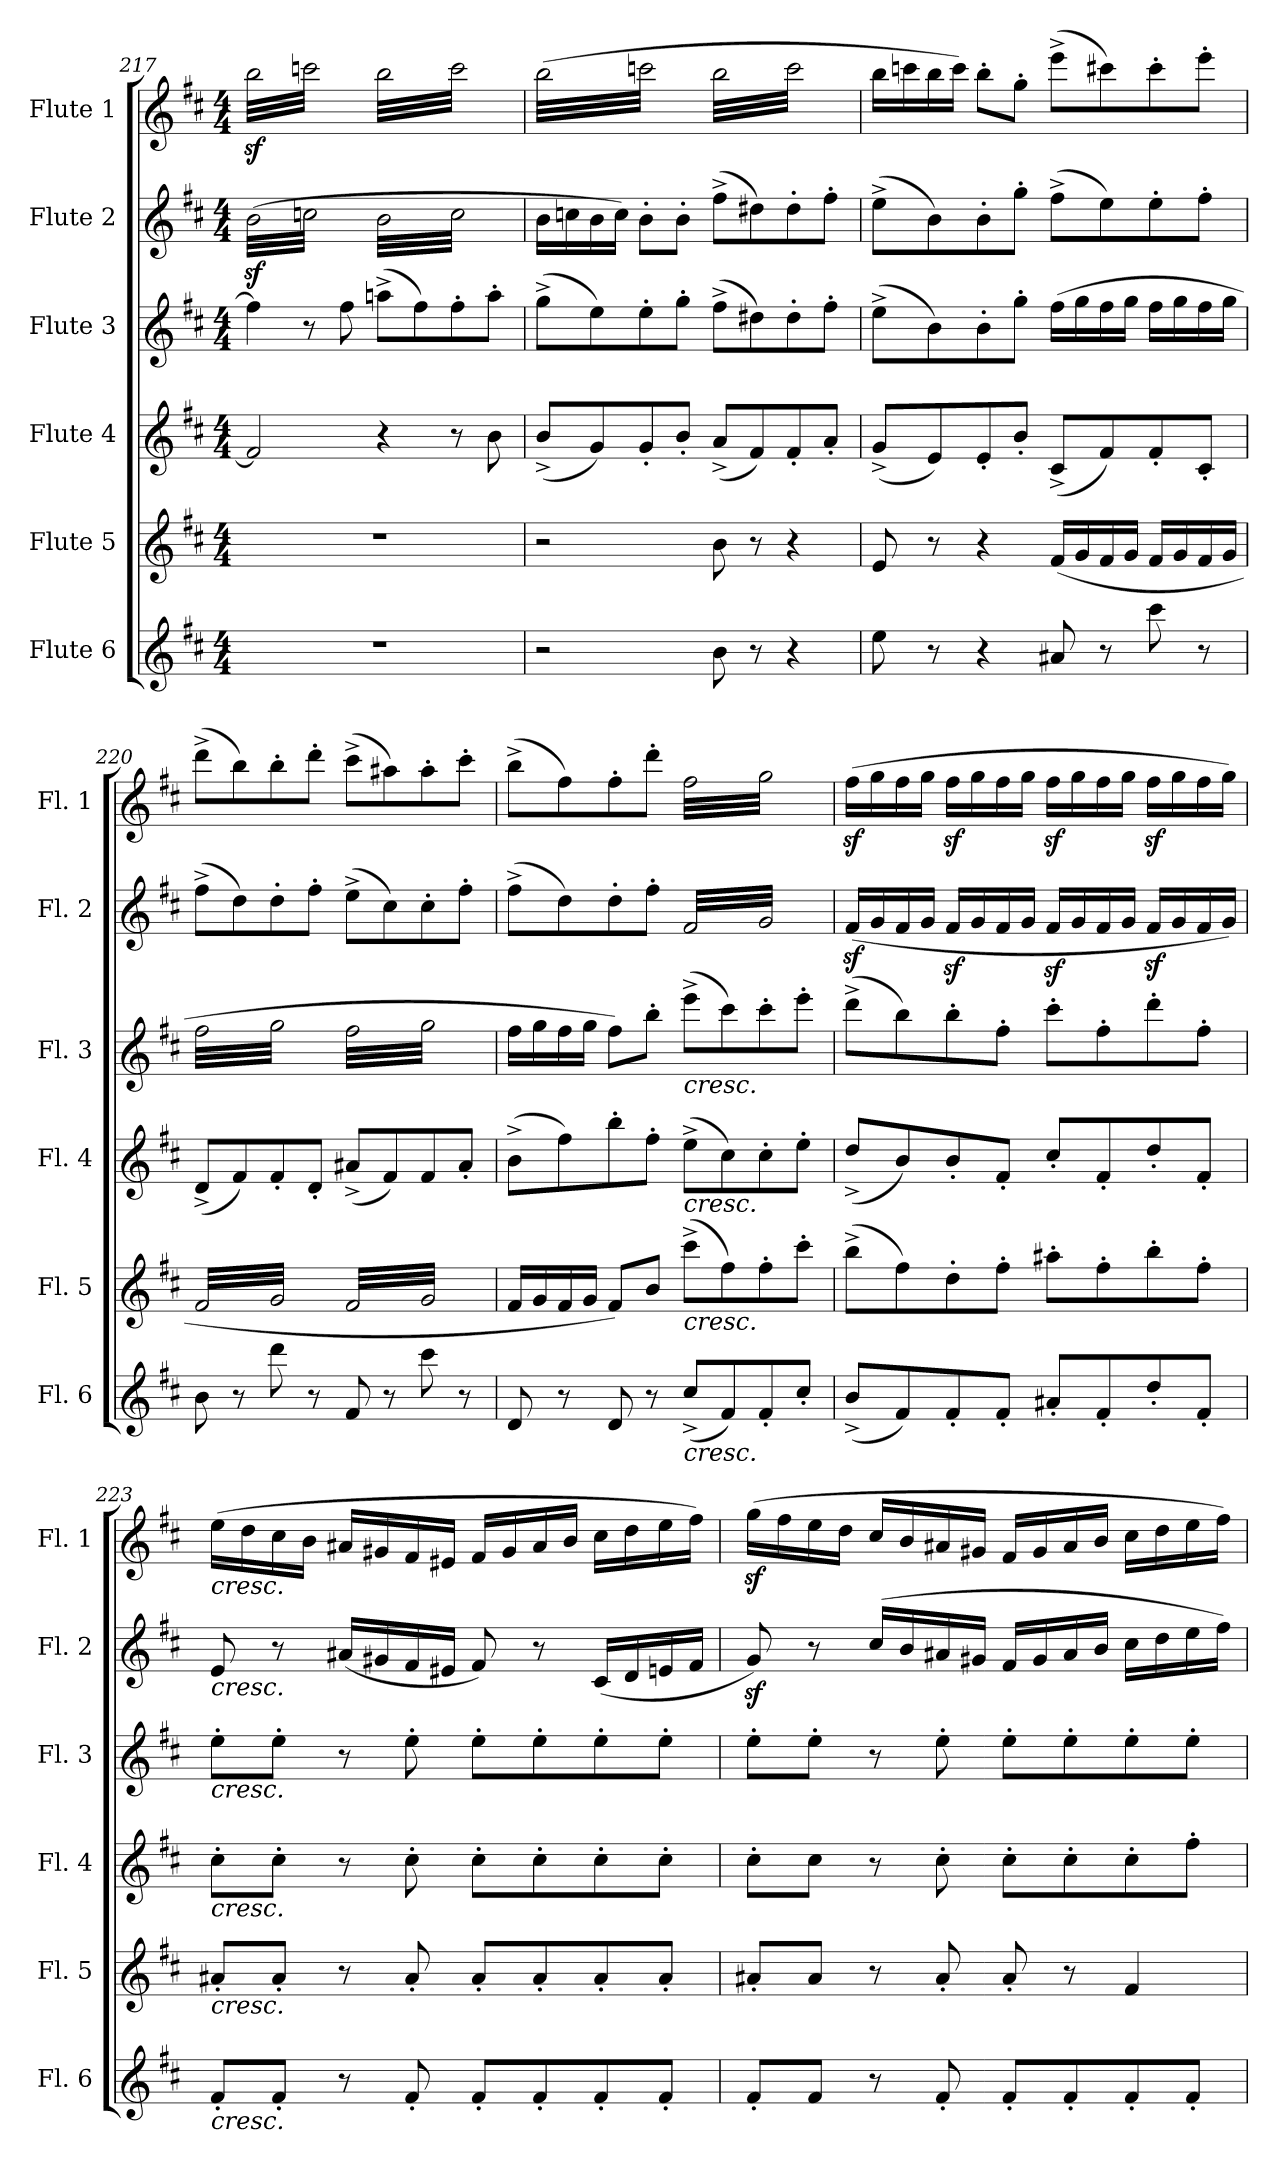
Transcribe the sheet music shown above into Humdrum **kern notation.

**kern	**kern	**kern	**kern	**kern	**kern
*part6	*part5	*part4	*part3	*part2	*part1
*staff6	*staff5	*staff4	*staff3	*staff2	*staff1
*I"Flute 6	*I"Flute 5	*I"Flute 4	*I"Flute 3	*I"Flute 2	*I"Flute 1
*I'Fl. 6	*I'Fl. 5	*I'Fl. 4	*I'Fl. 3	*I'Fl. 2	*I'Fl. 1
*clefG2	*clefG2	*clefG2	*clefG2	*clefG2	*clefG2
*k[f#c#]	*k[f#c#]	*k[f#c#]	*k[f#c#]	*k[f#c#]	*k[f#c#]
*M4/4	*M4/4	*M4/4	*M4/4	*M4/4	*M4/4
=217	=217	=217	=217	=217	=217
!	!	!	!	!	!LO:TX:a:B:t=Animato
!	!	!	!	!	!LO:TX:a:i:t=in tempo
*	*	*	*	*tremolo	*
*	*	*	*	*	*tremolo
1r	1r	2f#/]	4ff#\]	(>32bz<\LLL	(>32bbz<\LLL
.	.	.	.	32ccn\	32cccn\
.	.	.	.	32bz<\	32bbz<\
.	.	.	.	32ccn\	32cccn\
.	.	.	.	32bz<\	32bbz<\
.	.	.	.	32ccn\	32cccn\
.	.	.	.	32bz<\	32bbz<\
.	.	.	.	32ccn\	32cccn\
.	.	.	8r	32bz<\	32bbz<\
.	.	.	.	32ccn\	32cccn\
.	.	.	.	32bz<\	32bbz<\
.	.	.	.	32ccn\	32cccn\
.	.	.	8ff#\	32bz<\	32bbz<\
.	.	.	.	32ccn\	32cccn\
.	.	.	.	32bz<\	32bbz<\
.	.	.	.	32ccn\JJJ	32cccn\JJJ
.	.	4r	(>8aan^\L	32b\LLL	32bb\LLL
.	.	.	.	32cc\	32ccc\)
.	.	.	.	32b\	32bb\
.	.	.	.	32cc\	32ccc\)
.	.	.	8ff#\)	32b\	32bb\
.	.	.	.	32cc\	32ccc\)
.	.	.	.	32b\	32bb\
.	.	.	.	32cc\	32ccc\)
.	.	8r	8ff#'\	32b\	32bb\
.	.	.	.	32cc\	32ccc\)
.	.	.	.	32b\	32bb\
.	.	.	.	32cc\	32ccc\)
.	.	8b\	8aa'\J	32b\	32bb\
.	.	.	.	32cc\	32ccc\)
.	.	.	.	32b\	32bb\
.	.	.	.	32cc\JJJ	32ccc\)JJJ
*	*	*	*	*Xtremolo	*
=218	=218	=218	=218	=218	=218
2r	2r	(<8b^/L	(>8gg^\L	16b\LL	(>32bb\LLL
.	.	.	.	.	32cccn\
.	.	.	.	16ccn\	32bb\
.	.	.	.	.	32cccn\
.	.	8g/)	8ee\)	16b\	32bb\
.	.	.	.	.	32cccn\
.	.	.	.	16cc\JJ)	32bb\
.	.	.	.	.	32cccn\
.	.	8g'/	8ee'\	8b'\L	32bb\
.	.	.	.	.	32cccn\
.	.	.	.	.	32bb\
.	.	.	.	.	32cccn\
.	.	8b'/J	8gg'\J	8b'\J	32bb\
.	.	.	.	.	32cccn\
.	.	.	.	.	32bb\
.	.	.	.	.	32cccn\JJJ
8b\	8b\	(<8a^/L	(>8ff#^\L	(>8ff#^\L	32bb\LLL
.	.	.	.	.	32ccc\
.	.	.	.	.	32bb\
.	.	.	.	.	32ccc\
8r	8r	8f#/)	8dd#X\)	8dd#X\)	32bb\
.	.	.	.	.	32ccc\
.	.	.	.	.	32bb\
.	.	.	.	.	32ccc\
4r	4r	8f#'/	8dd#'\	8dd#'\	32bb\
.	.	.	.	.	32ccc\
.	.	.	.	.	32bb\
.	.	.	.	.	32ccc\
.	.	8a'/J	8ff#'\J	8ff#'\J	32bb\
.	.	.	.	.	32ccc\
.	.	.	.	.	32bb\
.	.	.	.	.	32ccc\JJJ
*	*	*	*	*	*Xtremolo
=219	=219	=219	=219	=219	=219
8ee\	8e/	(<8g^/L	(>8ee^\L	(>8ee^\L	16bb\LL
.	.	.	.	.	.
.	.	.	.	.	16cccn\
.	.	.	.	.	.
8r	8r	8e/)	8b\)	8b\)	16bb\
.	.	.	.	.	.
.	.	.	.	.	16ccc\JJ)
.	.	.	.	.	.
4r	4r	8e'/	8b'\	8b'\	8bb'\L
.	.	8b'/J	8gg'\J	8gg'\J	8gg'\J
8a#X/	(<16f#/LL	(<8c#^/L	(>16ff#\LL	(>8ff#^\L	(>8eee^\L
.	16g/	.	16gg\	.	.
8r	16f#/	8f#/)	16ff#\	8ee\)	8ccc#X\)
.	16g/JJ	.	16gg\JJ	.	.
8ccc#\	16f#/LL	8f#'/	16ff#\LL	8ee'\	8ccc#'\
.	16g/	.	16gg\	.	.
8r	16f#/	8c#'/J	16ff#\	8ff#'\J	8eee'\J
.	16g/JJ	.	16gg\JJ	.	.
!!LO:LB:g=z
=220	=220	=220	=220	=220	=220
*	*tremolo	*	*	*	*
*	*	*	*tremolo	*	*
8b\	32f#/LLL	(<8d^/L	32ff#\LLL	(>8ff#^\L	(>8ddd^\L
.	32g/	.	32gg\	.	.
.	32f#/	.	32ff#\	.	.
.	32g/	.	32gg\	.	.
8r	32f#/	8f#/)	32ff#\	8dd\)	8bb\)
.	32g/	.	32gg\	.	.
.	32f#/	.	32ff#\	.	.
.	32g/	.	32gg\	.	.
8ddd\	32f#/	8f#'/	32ff#\	8dd'\	8bb'\
.	32g/	.	32gg\	.	.
.	32f#/	.	32ff#\	.	.
.	32g/	.	32gg\	.	.
8r	32f#/	8d'/J	32ff#\	8ff#'\J	8ddd'\J
.	32g/	.	32gg\	.	.
.	32f#/	.	32ff#\	.	.
.	32g/JJJ	.	32gg\JJJ	.	.
8f#/	32f#/LLL	(<8a#X^/L	32ff#\LLL	(>8ee^\L	(>8ccc#^\L
.	32g/	.	32gg\	.	.
.	32f#/	.	32ff#\	.	.
.	32g/	.	32gg\	.	.
8r	32f#/	8f#/)	32ff#\	8cc#\)	8aa#X\)
.	32g/	.	32gg\	.	.
.	32f#/	.	32ff#\	.	.
.	32g/	.	32gg\	.	.
8ccc#\	32f#/	8f#/	32ff#\	8cc#'\	8aa#'\
.	32g/	.	32gg\	.	.
.	32f#/	.	32ff#\	.	.
.	32g/	.	32gg\	.	.
8r	32f#/	8a#'/J	32ff#\	8ff#'\J	8ccc#'\J
.	32g/	.	32gg\	.	.
.	32f#/	.	32ff#\	.	.
.	32g/JJJ	.	32gg\JJJ	.	.
*	*	*	*Xtremolo	*	*
*	*Xtremolo	*	*	*	*
=221	=221	=221	=221	=221	=221
8d/	16f#/LL	(>8b^\L	16ff#\LL	(>8ff#^\L	(>8bb^\L
.	.	.	.	.	.
.	16g/	.	16gg\	.	.
.	.	.	.	.	.
8r	16f#/	8ff#\)	16ff#\	8dd\)	8ff#\)
.	.	.	.	.	.
.	16g/JJ	.	16gg\JJ	.	.
.	.	.	.	.	.
8d/	8f#/L)	8bb'\	8ff#\L)	8dd'\	8ff#'\
8r	8b/J	8ff#'\J	8bb'\J	8ff#'\J	8ddd'\J
!	!	!	!	!	!LO:TX:b:i:t=cresc.
!	!	!	!	!LO:TX:b:i:t=cresc.	!
!	!	!	!LO:TX:b:i:t=cresc.	!	!
!	!	!LO:TX:b:i:t=cresc.	!	!	!
!	!LO:TX:b:i:t=cresc.	!	!	!	!
!LO:TX:b:i:t=cresc.	!	!	!	!	!
*	*	*	*	*tremolo	*
*	*	*	*	*	*tremolo
(<8cc#^/L	(>8ccc#^\L	(>8ee^\L	(>8eee^\L	(<32f#/LLL	(>32ff#\LLL
.	.	.	.	32g/)	32gg\)
.	.	.	.	32f#/	32ff#\
.	.	.	.	32g/)	32gg\)
8f#/)	8ff#\)	8cc#\)	8ccc#\)	32f#/	32ff#\
.	.	.	.	32g/)	32gg\)
.	.	.	.	32f#/	32ff#\
.	.	.	.	32g/)	32gg\)
8f#'/	8ff#'\	8cc#'\	8ccc#'\	32f#/	32ff#\
.	.	.	.	32g/)	32gg\)
.	.	.	.	32f#/	32ff#\
.	.	.	.	32g/)	32gg\)
8cc#'/J	8ccc#'\J	8ee'\J	8eee'\J	32f#/	32ff#\
.	.	.	.	32g/)	32gg\)
.	.	.	.	32f#/	32ff#\
.	.	.	.	32g/)JJJ	32gg\)JJJ
*	*	*	*	*	*Xtremolo
*	*	*	*	*Xtremolo	*
=222	=222	=222	=222	=222	=222
(<8b^/L	(>8bb^\L	(<8dd^/L	(>8ddd^\L	(<16f#z</LL	(>16ff#z<\LL
.	.	.	.	.	.
.	.	.	.	16g/	16gg\
.	.	.	.	.	.
8f#/)	8ff#\)	8b/)	8bb\)	16f#/	16ff#\
.	.	.	.	.	.
.	.	.	.	16g/JJ	16gg\JJ
.	.	.	.	.	.
8f#'/	8dd'\	8b'/	8bb'\	16f#z</LL	16ff#z<\LL
.	.	.	.	16g/	16gg\
8f#'/J	8ff#'\J	8f#'/J	8ff#'\J	16f#/	16ff#\
.	.	.	.	16g/JJ	16gg\JJ
8a#X'/L	8aa#X'\L	8cc#'/L	8ccc#'\L	16f#z</LL	16ff#z<\LL
.	.	.	.	16g/	16gg\
8f#'/	8ff#'\	8f#'/	8ff#'\	16f#/	16ff#\
.	.	.	.	16g/JJ	16gg\JJ
8dd'/	8bb'\	8dd'/	8ddd'\	16f#z</LL	16ff#z<\LL
.	.	.	.	16g/	16gg\
8f#'/J	8ff#'\J	8f#'/J	8ff#'\J	16f#/	16ff#\
.	.	.	.	16g/JJ)	16gg\JJ)
!!LO:PB:g=z
=223	=223	=223	=223	=223	=223
!	!	!	!	!	!LO:TX:b:i:t=cresc.
!	!	!	!	!LO:TX:b:i:t=cresc.	!
!	!	!	!LO:TX:b:i:t=cresc.	!	!
!	!	!LO:TX:b:i:t=cresc.	!	!	!
!	!LO:TX:b:i:t=cresc.	!	!	!	!
!LO:TX:b:i:t=cresc.	!	!	!	!	!
8f#'/L	8a#X'/L	8cc#'\L	8ee'\L	8e/	(>16ee\LL
.	.	.	.	.	16dd\
8f#'/J	8a#'/J	8cc#'\J	8ee'\J	8r	16cc#\
.	.	.	.	.	16b\JJ
8r	8r	8r	8r	(<16a#X/LL	16a#X/LL
.	.	.	.	16g#X/	16g#X/
8f#'/	8a#'/	8cc#'\	8ee'\	16f#/	16f#/
.	.	.	.	16e#X/JJ	16e#X/JJ
8f#'/L	8a#'/L	8cc#'\L	8ee'\L	8f#/)	16f#/LL
.	.	.	.	.	16g#/
8f#'/	8a#'/	8cc#'\	8ee'\	8r	16a#/
.	.	.	.	.	16b/JJ
8f#'/	8a#'/	8cc#'\	8ee'\	(<16c#/LL	16cc#\LL
.	.	.	.	16d/	16dd\
8f#'/J	8a#'/J	8cc#'\J	8ee'\J	16en/	16ee\
.	.	.	.	16f#/JJ	16ff#\JJ)
=224	=224	=224	=224	=224	=224
8f#'/L	8a#X'/L	8cc#'\L	8ee'\L	8gz</)	(>16ggz<\LL
.	.	.	.	.	16ff#\
8f#/J	8a#/J	8cc#\J	8ee'\J	8r	16ee\
.	.	.	.	.	16dd\JJ
8r	8r	8r	8r	(>16cc#/LL	16cc#/LL
.	.	.	.	16b/	16b/
8f#'/	8a#'/	8cc#'\	8ee'\	16a#X/	16a#X/
.	.	.	.	16g#X/JJ	16g#X/JJ
8f#'/L	8a#'/	8cc#'\L	8ee'\L	16f#/LL	16f#/LL
.	.	.	.	16g#/	16g#/
8f#'/	8r	8cc#'\	8ee'\	16a#/	16a#/
.	.	.	.	16b/JJ	16b/JJ
8f#'/	4f#/	8cc#'\	8ee'\	16cc#\LL	16cc#\LL
.	.	.	.	16dd\	16dd\
8f#'/J	.	8ff#'\J	8ee'\J	16ee\	16ee\
.	.	.	.	16ff#\JJ)	16ff#\JJ)
=	=	=	=	=	=
*-	*-	*-	*-	*-	*-
